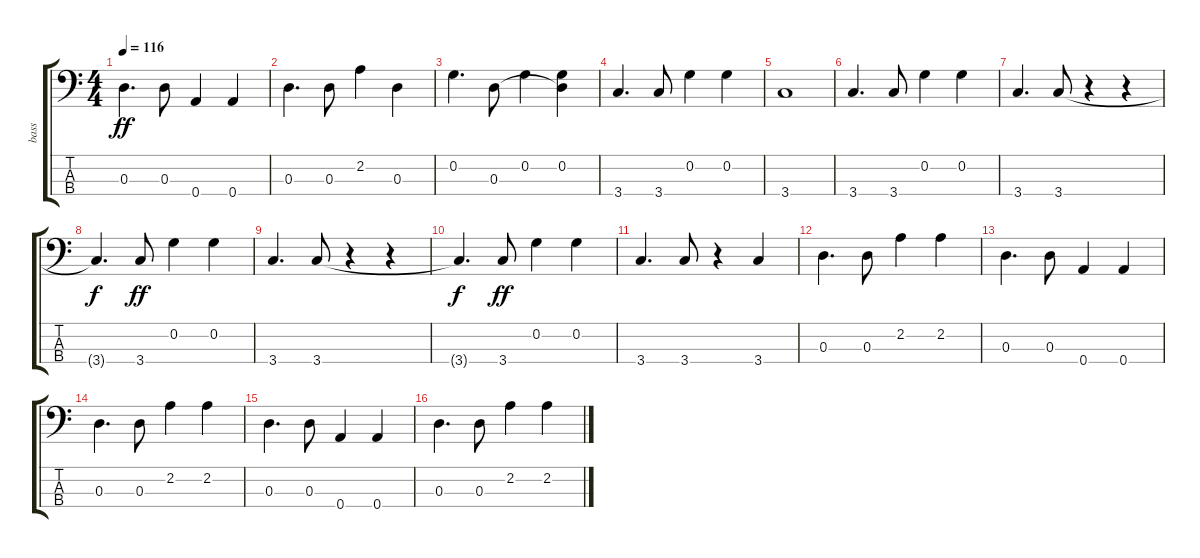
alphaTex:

\track ("bass" "bass") {instrument electricbassfinger}
\staff {score tabs}
\tuning (E4 G2 D2 A1) {hide}
\ts (4 4)
\tempo 116
\clef f4
\ks c
0.3.4{d dy ff} 0.3.8 0.4.4 0.4.4 |
0.3.4{d} 0.3.8 2.2.4 0.3.4 |
0.2.4{d} 0.3.8 0.2.4 (0.2 0.3{t}).4 |
3.4.4{d} 3.4.8 0.2.4 0.2.4 |
3.4.1 |
3.4.4{d} 3.4.8 0.2.4 0.2.4 |
3.4.4{d} 3.4.8 r.4 r.4 |
3.4{t}.4{d dy f} 3.4.8{dy ff} 0.2.4 0.2.4 |
3.4.4{d} 3.4.8 r.4 r.4 |
3.4{t}.4{d dy f} 3.4.8{dy ff} 0.2.4 0.2.4 |
3.4.4{d} 3.4.8 r.4 3.4.4 |
0.3.4{d} 0.3.8 2.2.4 2.2.4 |
0.3.4{d} 0.3.8 0.4.4 0.4.4 |
0.3.4{d} 0.3.8 2.2.4 2.2.4 |
0.3.4{d} 0.3.8 0.4.4 0.4.4 |
0.3.4{d} 0.3.8 2.2.4 2.2.4
